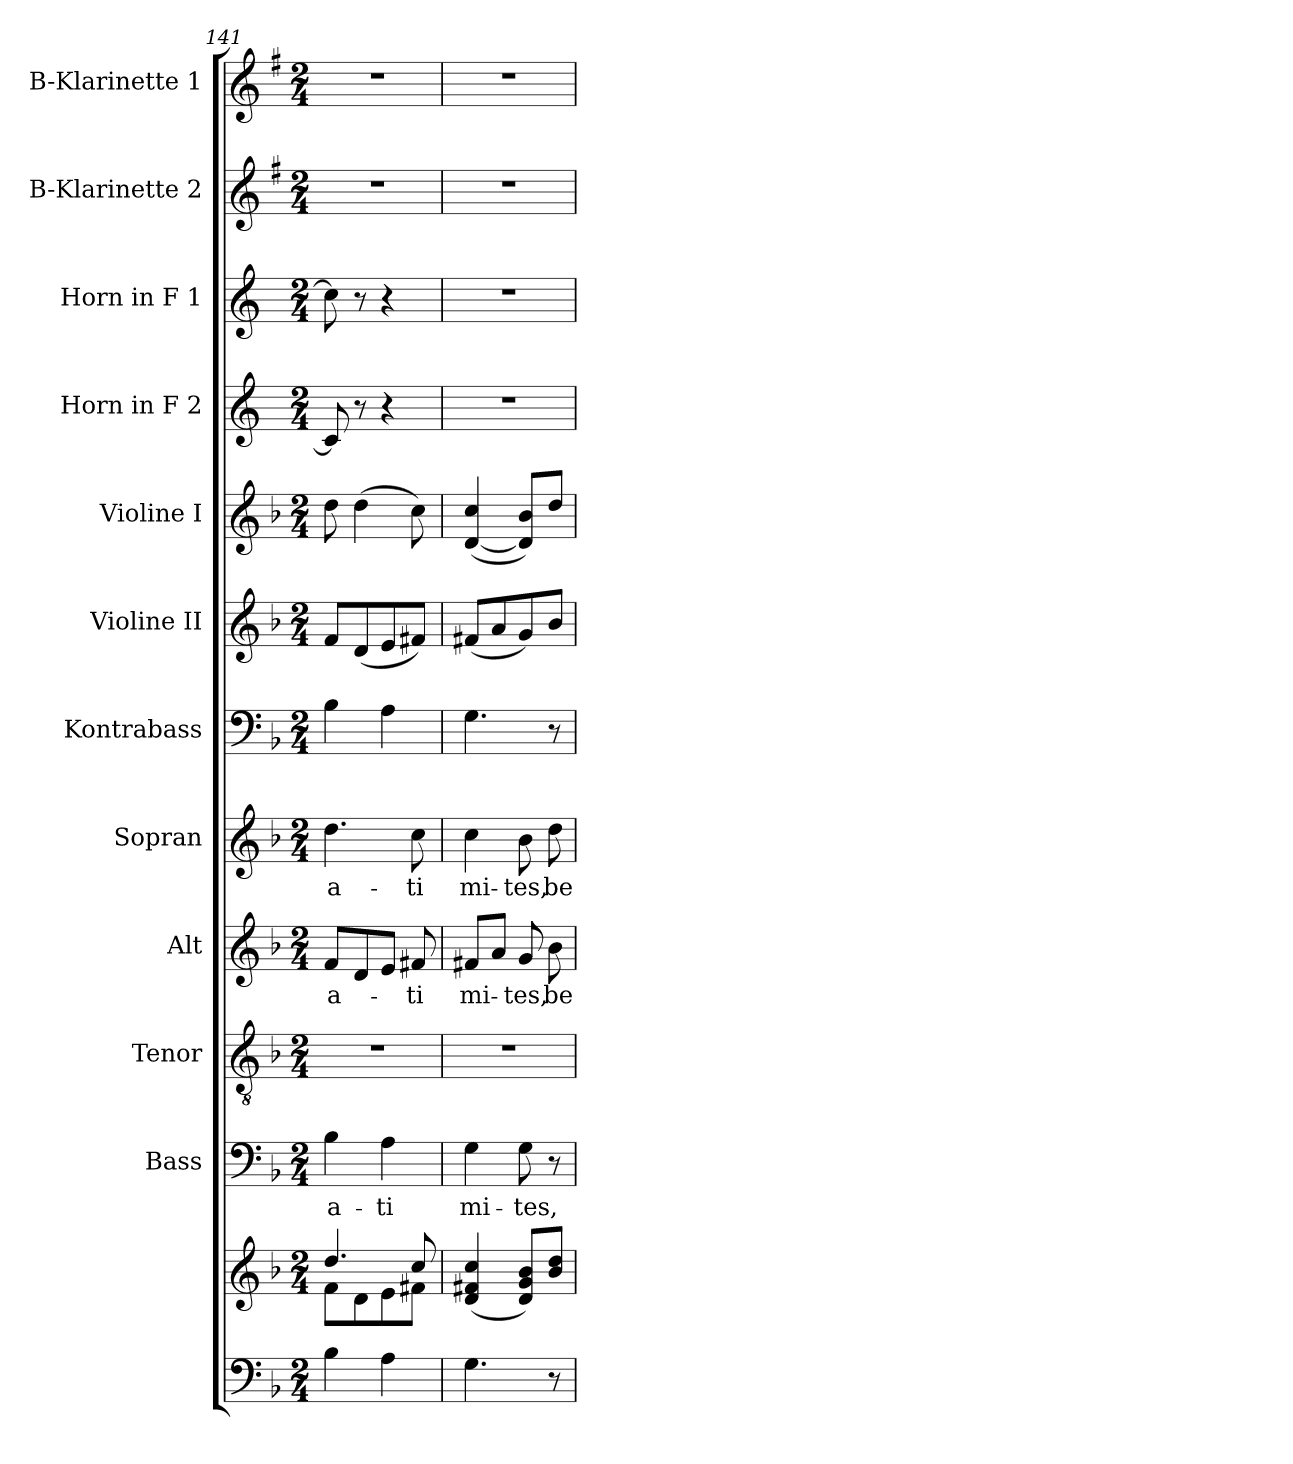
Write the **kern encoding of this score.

**kern	**kern	**kern	**text	**kern	**kern	**text	**kern	**text	**kern	**kern	**kern	**kern	**kern	**kern	**kern
*part12	*part12	*part11	*part11	*part10	*part9	*part9	*part8	*part8	*part7	*part6	*part5	*part4	*part3	*part2	*part1
*staff13	*staff12	*staff11	*staff11	*staff10	*staff9	*staff9	*staff8	*staff8	*staff7	*staff6	*staff5	*staff4	*staff3	*staff2	*staff1
*	*	*I"Bass	*	*I"Tenor	*I"Alt	*	*I"Sopran	*	*I"Kontrabass	*I"Violine II	*I"Violine I	*I"Horn in F 2	*I"Horn in F 1	*I"B-Klarinette 2	*I"B-Klarinette 1
*	*	*I'B.	*	*I'T.	*I'A.	*	*I'S.	*	*I'Kb.	*I'Vl. II	*I'Vl. I	*	*	*I'B Kl. 2	*I'B Kl. 1
*clefF4	*clefG2	*clefF4	*	*clefGv2	*clefG2	*	*clefG2	*	*clefF4	*clefG2	*clefG2	*clefG2	*clefG2	*clefG2	*clefG2
*	*	*	*	*	*	*	*	*	*ITrd7c12	*	*	*ITrd4c7	*ITrd4c7	*ITrd1c2	*ITrd1c2
*k[b-]	*k[b-]	*k[b-]	*	*k[b-]	*k[b-]	*	*k[b-]	*	*k[b-]	*k[b-]	*k[b-]	*k[b-]	*k[b-]	*k[b-]	*k[b-]
*F:	*F:	*F:	*	*F:	*F:	*	*F:	*	*F:	*F:	*F:	*F:	*F:	*F:	*F:
*M2/4	*M2/4	*M2/4	*	*M2/4	*M2/4	*	*M2/4	*	*M2/4	*M2/4	*M2/4	*M2/4	*M2/4	*M2/4	*M2/4
=141	=141	=141	=141	=141	=141	=141	=141	=141	=141	=141	=141	=141	=141	=141	=141
*	*^	*	*	*	*	*	*	*	*	*	*	*	*	*	*
!	!	!	!	!LO:LY:b	!	!	!LO:LY:b	!	!LO:LY:b	!	!	!	!	!	!	!
4B-\	4.dd/	8f\L	4B-\	-a-	2r	8f/L	-a-	4.dd\	-a-	4BB-\	8f/L	8dd\	8F/]	8f\]	2r	2r
.	.	8d\	.	.	.	8d/	.	.	.	.	(<8d/	(>4dd\	8r	8r	.	.
!	!	!	!	!LO:LY:b	!	!	!	!	!	!	!	!	!	!	!	!
4A\	.	8e\	4A\	-ti	.	8e/J	.	.	.	4AA\	8e/	.	4r	4r	.	.
!	!	!	!	!	!	!	!LO:LY:b	!	!LO:LY:b	!	!	!	!	!	!	!
.	8cc/	8f#X\J	.	.	.	8f#X/	-ti	8cc\	-ti	.	8f#X/J)	8cc\)	.	.	.	.
=142	=142	=142	=142	=142	=142	=142	=142	=142	=142	=142	=142	=142	=142	=142	=142	=142
!	!	!	!	!LO:LY:b	!	!	!LO:LY:b	!	!LO:LY:b	!	!	!	!	!	!	!
*	*v	*v	*	*	*	*	*	*	*	*	*	*	*	*	*	*
4.G\	(4d/ 4f#X/ 4cc/	4G\	mi-	2r	8f#X/L	mi-	4cc\	mi-	4.GG\	(<8f#X/L	([<4d/ 4cc/	2r	2r	2r	2r
.	.	.	.	.	8a/J	.	.	.	.	8a/	.	.	.	.	.
!	!	!	!LO:LY:b	!	!	!LO:LY:b	!	!LO:LY:b	!	!	!	!	!	!	!
.	8d/ 8g/ 8b-/L)	8G\	-tes,	.	8g/	-tes,	8b-\	-tes,	.	8g/)	8d/] 8b-/L)	.	.	.	.
!	!	!	!	!	!	!LO:LY:b	!	!LO:LY:b	!	!	!	!	!	!	!
8r	8b-/ 8dd/J	8r	.	.	8b-\	be-	8dd\	be-	8r	8b-/J	8dd/J	.	.	.	.
=	=	=	=	=	=	=	=	=	=	=	=	=	=	=	=
*-	*-	*-	*-	*-	*-	*-	*-	*-	*-	*-	*-	*-	*-	*-	*-
